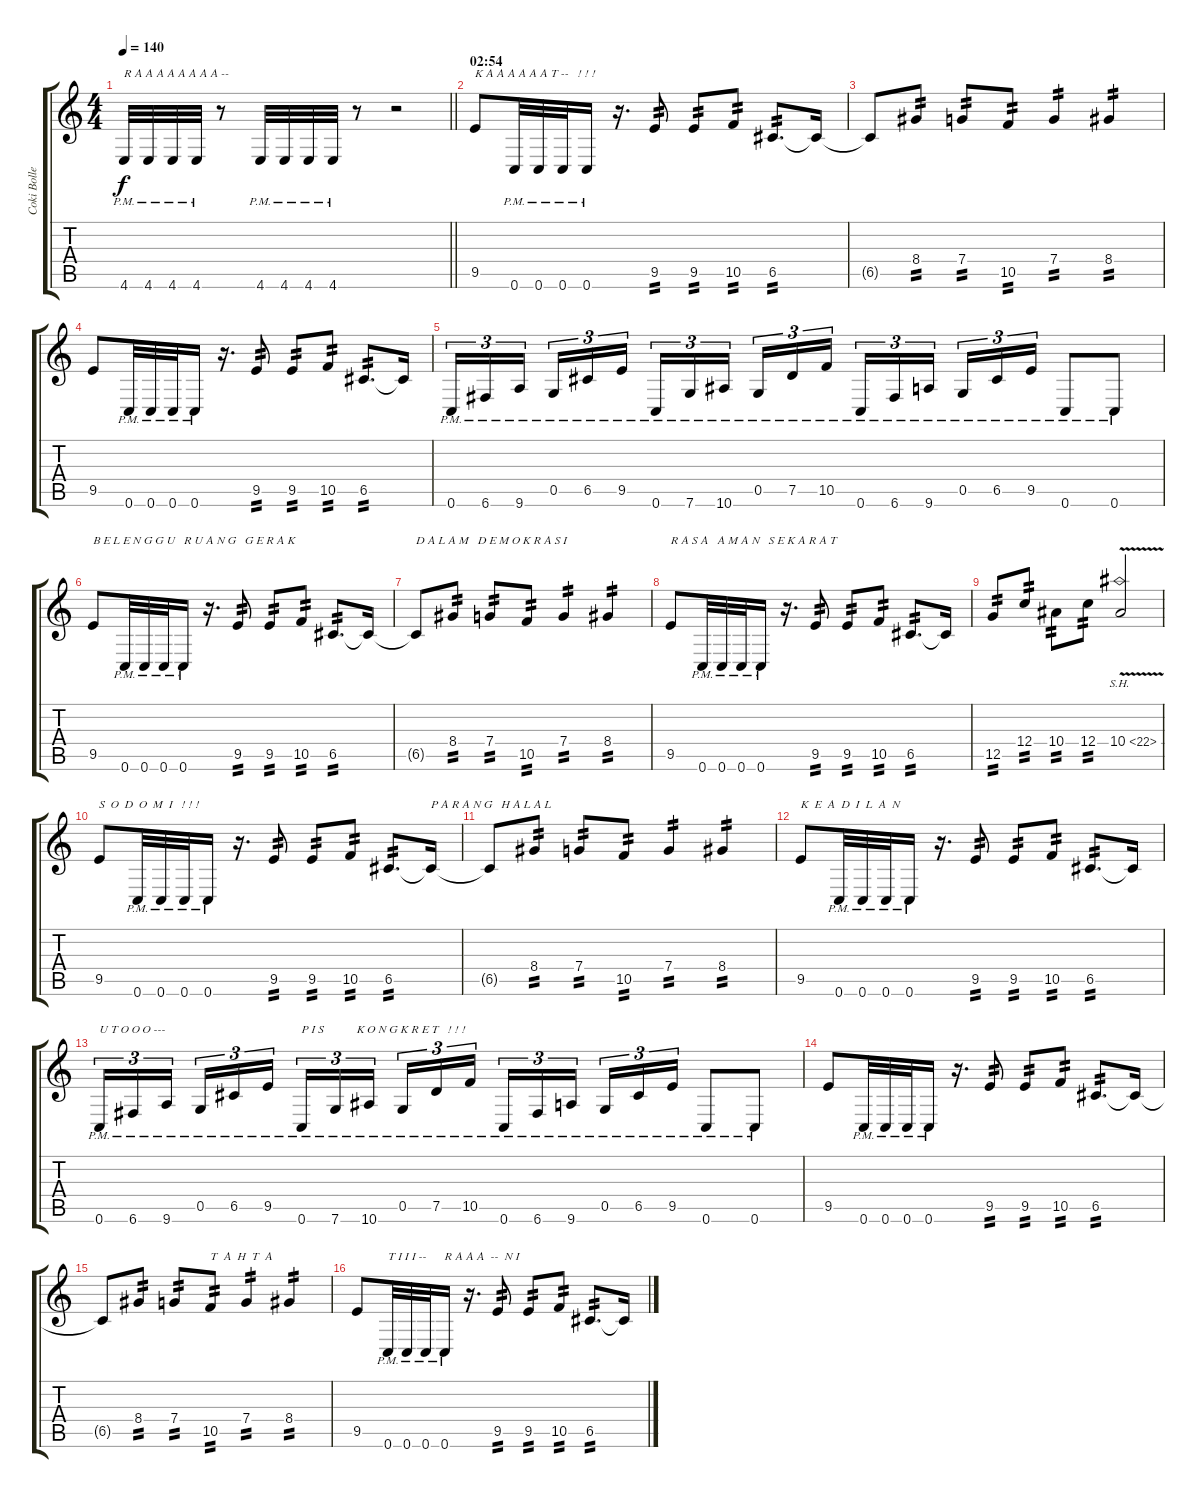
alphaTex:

\track ("Coki Bollemeyer" "Coki Bolle") {instrument distortionguitar}
\staff {score tabs}
\tuning (D4 A3 F3 C3 G2 C2) {hide}
\ts (4 4)
\tempo 140
\clef g2
\barLineRight lightlight
\ks c
4.6{pm}.32{txt "R A A A A A A A A --" dy f} 4.6{pm}.32 4.6{pm}.32 4.6{pm}.32 r.8 4.6{pm}.32 4.6{pm}.32 4.6{pm}.32 4.6{pm}.32 r.8 r.2 |
\section ("" "02:54")
9.5.8{txt "K A A A A A A T --   ! ! !"} 0.6{pm}.32 0.6{pm}.32 0.6{pm}.32 0.6{pm}.16 r.16{d} 9.5.8{tp 2} 9.5.8{tp 2} 10.5.8{tp 2} 6.5.8{d tp 2} 6.5{t}.16 |
6.5{t}.8 8.4.8{tp 2} 7.4.8{tp 2} 10.5.8{tp 2} 7.4.4{tp 2} 8.4.4{tp 2} |
9.5.8 0.6{pm}.32 0.6{pm}.32 0.6{pm}.32 0.6{pm}.16 r.16{d} 9.5.8{tp 2} 9.5.8{tp 2} 10.5.8{tp 2} 6.5.8{d tp 2} 6.5{t}.16 |
0.6{pm}.16{tu (3 2)} 6.6{pm}.16{tu (3 2)} 9.6{pm}.16{tu (3 2) beam splitsecondary} 0.5{pm}.16{tu (3 2)} 6.5{pm}.16{tu (3 2)} 9.5{pm}.16{tu (3 2)} 0.6{pm}.16{tu (3 2)} 7.6{pm}.16{tu (3 2)} 10.6{pm}.16{tu (3 2) beam splitsecondary} 0.5{pm}.16{tu (3 2)} 7.5{pm}.16{tu (3 2)} 10.5{pm}.16{tu (3 2)} 0.6{pm}.16{tu (3 2)} 6.6{pm}.16{tu (3 2)} 9.6{pm}.16{tu (3 2) beam splitsecondary} 0.5{pm}.16{tu (3 2)} 6.5{pm}.16{tu (3 2)} 9.5{pm}.16{tu (3 2)} 0.6{pm}.8 0.6{pm}.8 |
9.5.8{txt "B E L E N G G U   R U A N G   G E R A K"} 0.6{pm}.32 0.6{pm}.32 0.6{pm}.32 0.6{pm}.16 r.16{d} 9.5.8{tp 2} 9.5.8{tp 2} 10.5.8{tp 2} 6.5.8{d tp 2} 6.5{t}.16 |
6.5{t}.8{txt "D A L A M   D E M O K R A S I"} 8.4.8{tp 2} 7.4.8{tp 2} 10.5.8{tp 2} 7.4.4{tp 2} 8.4.4{tp 2} |
9.5.8{txt "R A S A   A M A N   S E K A R A T"} 0.6{pm}.32 0.6{pm}.32 0.6{pm}.32 0.6{pm}.16 r.16{d} 9.5.8{tp 2} 9.5.8{tp 2} 10.5.8{tp 2} 6.5.8{d tp 2} 6.5{t}.16 |
12.5.8{tp 2} 12.4.8{tp 2} 10.4.8{tp 2} 12.4.8{tp 2} 10.4{sh 12 v}.2 |
9.5.8{txt "S  O  D  O  M  I   ! ! !"} 0.6{pm}.32 0.6{pm}.32 0.6{pm}.32 0.6{pm}.16 r.16{d} 9.5.8{tp 2} 9.5.8{tp 2} 10.5.8{tp 2} 6.5.8{d tp 2} 6.5{t}.16{txt "P A R A N G   H A L A L"} |
6.5{t}.8 8.4.8{tp 2} 7.4.8{tp 2} 10.5.8{tp 2} 7.4.4{tp 2} 8.4.4{tp 2} |
9.5.8{txt "K  E  A  D  I  L  A  N"} 0.6{pm}.32 0.6{pm}.32 0.6{pm}.32 0.6{pm}.16 r.16{d} 9.5.8{tp 2} 9.5.8{tp 2} 10.5.8{tp 2} 6.5.8{d tp 2} 6.5{t}.16 |
0.6{pm}.16{tu (3 2) txt "U T O O O ---"} 6.6{pm}.16{tu (3 2)} 9.6{pm}.16{tu (3 2) beam splitsecondary} 0.5{pm}.16{tu (3 2)} 6.5{pm}.16{tu (3 2)} 9.5{pm}.16{tu (3 2)} 0.6{pm}.16{tu (3 2) txt "P I S           K O N G K R E T   ! ! !"} 7.6{pm}.16{tu (3 2)} 10.6{pm}.16{tu (3 2) beam splitsecondary} 0.5{pm}.16{tu (3 2)} 7.5{pm}.16{tu (3 2)} 10.5{pm}.16{tu (3 2)} 0.6{pm}.16{tu (3 2)} 6.6{pm}.16{tu (3 2)} 9.6{pm}.16{tu (3 2) beam splitsecondary} 0.5{pm}.16{tu (3 2)} 6.5{pm}.16{tu (3 2)} 9.5{pm}.16{tu (3 2)} 0.6{pm}.8 0.6{pm}.8 |
9.5.8 0.6{pm}.32 0.6{pm}.32 0.6{pm}.32 0.6{pm}.16 r.16{d} 9.5.8{tp 2} 9.5.8{tp 2} 10.5.8{tp 2} 6.5.8{d tp 2} 6.5{t}.16 |
6.5{t}.8 8.4.8{tp 2} 7.4.8{tp 2} 10.5.8{txt "T  A  H  T  A" tp 2} 7.4.4{tp 2} 8.4.4{tp 2} |
9.5.8 0.6{pm}.32{txt "T I I I --      R A A A  --  N I       "} 0.6{pm}.32 0.6{pm}.32 0.6{pm}.16 r.16{d} 9.5.8{tp 2} 9.5.8{tp 2} 10.5.8{tp 2} 6.5.8{d tp 2} 6.5{t}.16
